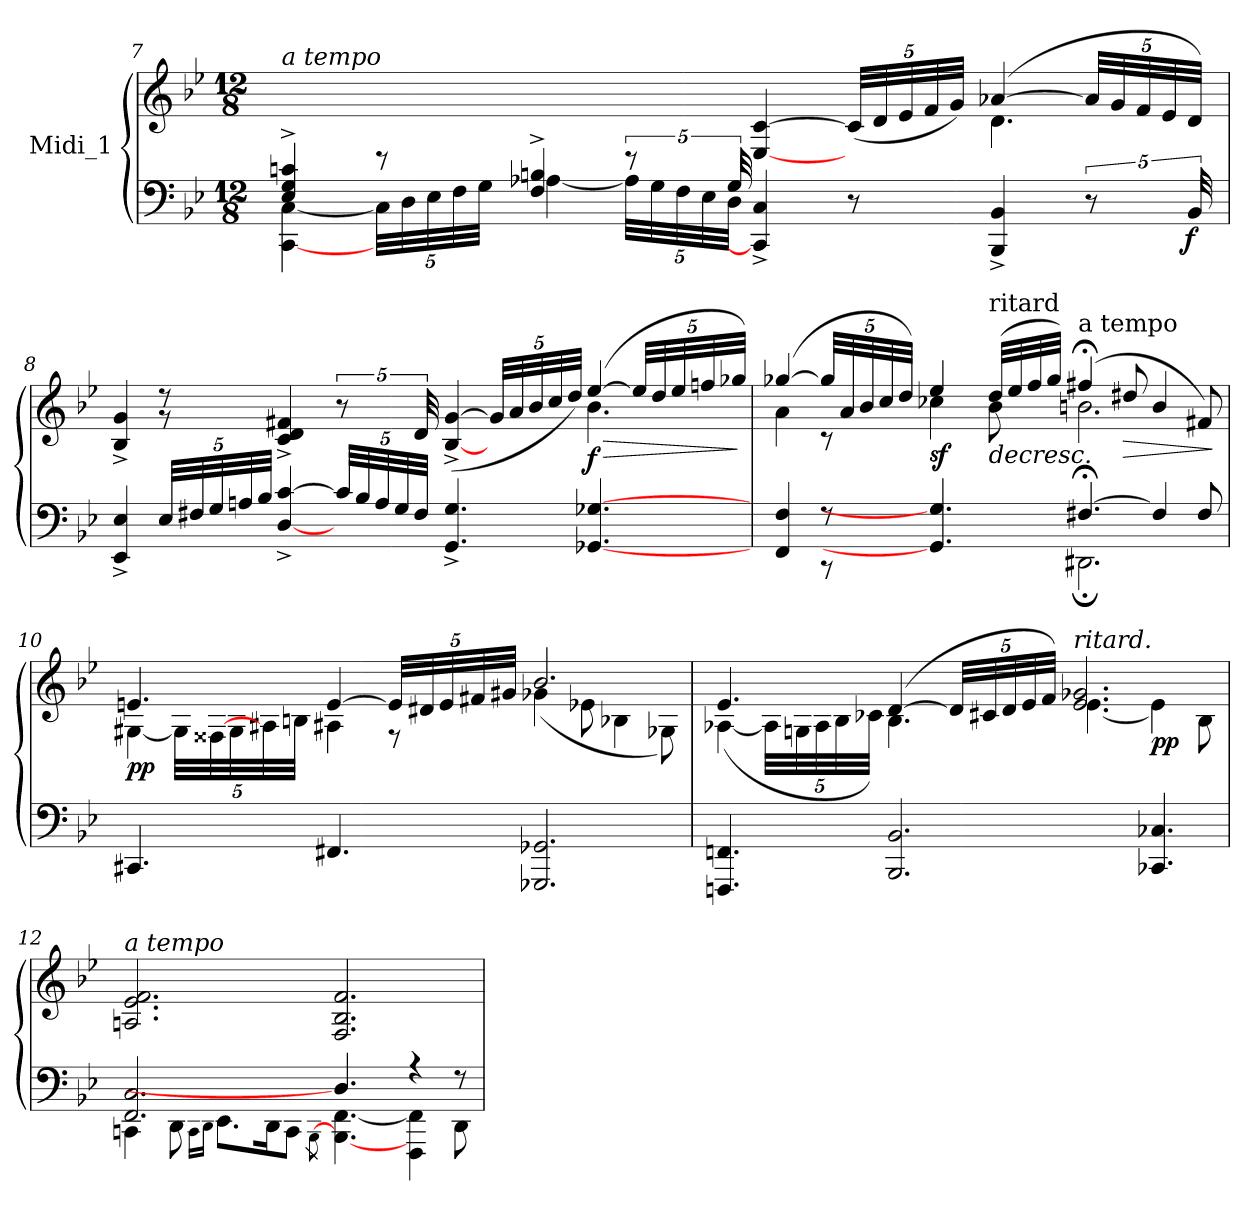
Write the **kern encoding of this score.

**kern	**kern	**dynam
*part1	*part1	*part1
*staff2	*staff1	*staff1/2
*I"Midi_1	*	*
!!LO:LB:g=z
*clefF4	*clefG2	*
*k[b-e-]	*k[b-e-]	*
*B-:	*B-:	*
*M12/8	*M12/8	*
=7	=7	=7
*^	*^	*
*	*^	*	*	*
!	!	!	!LO:TX:a:i:t=a tempo	!	!
4E-i/^ 4G/^ 4cni/^	[4CC\ [4C\	2.ryy	2.ryy	2.ryy	.
*	*Xbrackettup	*	*	*	*
8r	40C\LLL]	.	.	.	.
.	40D\	.	.	.	.
.	40E-i\	.	.	.	.
.	40F\	.	.	.	.
.	40G\JJJ	.	.	.	.
4F/^ 4Bn/^	[4A-X\	.	.	.	.
*brackettup	*Xbrackettup	*	*	*	*
10r	40A-\LLL]	.	.	.	.
.	40G\	.	.	.	.
.	40F\	.	.	.	.
.	40E-\	.	.	.	.
40G/	40D\JJJ	.	.	.	.
4CC/]^ 4C/^	2.ryy	2.ryy	[4E-/ [4c/	4.ryy	.
*	*	*	*Xbrackettup	*	*
8r	.	.	(>40c/LLL]	.	.
.	.	.	40d/	.	.
.	.	.	40e-/	.	.
.	.	.	40f/	.	.
.	.	.	40g/JJJ)	.	.
4BBB-i/^ 4BB-i/^	.	.	(>[4a-X/	4.d\	.
*brackettup	*	*	*	*	*
10r	.	.	40a-/LLL]	.	.
.	.	.	40g/	.	.
.	.	.	40f/	.	.
.	.	.	40e-/	.	.
!	!	!	!	!	!LO:DY:b=2
40BB-/	.	.	40d/JJJ)	.	f
!!LO:LB:g=z	!!
=8	=8	=8	=8	=8	=8
4EE-/^ 4E-/^	2.ryy	2.ryy	4B-/^ 4g/^	4ryy	.
*Xbrackettup	*	*	*	*	*
40E-/LLL	.	.	8r	8r	.
40F#X/	.	.	.	.	.
40G/	.	.	.	.	.
40Ani/	.	.	.	.	.
40B-/JJJ	.	.	.	.	.
[4D/^ [4c/^	.	.	4c/^ 4d/^ 4f#X/^	8ryy	.
.	.	.	.	2ryy	.
*	*	*	*brackettup	*	*
40c/LLL]	.	.	10r	.	.
40B-/	.	.	.	.	.
40A/	.	.	.	.	.
40G/	.	.	.	.	.
40F#/JJJ	.	.	40d/	.	.
4.GG/^ 4.G/^	2.ryy	2.ryy	(>[4B-/^ [4g/^	.	.
*	*	*	*Xbrackettup	*	*
.	.	.	40g/LLL]	8ryy	.
.	.	.	40a/	.	.
.	.	.	40b-/	.	.
.	.	.	40cc/	.	.
.	.	.	40dd/JJJ)	.	.
!	!	!	!	!	!LO:HP:b
!	!	!	!	!	!LO:DY:n=1:b
[4.GG-X/ [4.G-X/	.	.	(>[4ee-/	4.b-\	> f
.	.	.	40ee-/LLL]	.	.
.	.	.	40dd/	.	.
.	.	.	40ee-/	.	.
.	.	.	40ffni/	.	.
.	.	.	40gg-X/JJJ)	.	.
*v	*v	*v	*	*	*
*	*v	*v	*
.	.	]
!!LO:PB:g=z
=9	=9	=9
*^	*^	*
4FF/ 4F/	4ryy	(>[4gg-X/	4a\	.
8r	8r	40gg-/LLL]	8r	.
.	.	40a/	.	.
.	.	40b-/	.	.
.	.	40cc/	.	.
.	.	40dd/JJJ)	.	.
!	!	!	!	!LO:DY:b
4.GG-/] 4.G-/]	8ryy	4ee-/	4cc-X\	sf
.	4ryy	.	.	.
!	!	!LO:TX:a:t=ritard	!	!
!	!	!	!	!LO:HP:b
.	.	(>32dd/LLL	8b-\	>
.	.	32ee-/	.	.
.	.	32ff/	.	.
.	.	32gg-i/JJJ)	.	.
!	!	!LO:TX:a:t=a tempo	!	!
[4.F#X;</	2.DD#X;\	(>4ff#X;</	2.bn\	.
!	!	!	!	!LO:HP:b
.	.	8dd#X/	.	>
4F#/]	.	4b/	.	.
8F#/	.	8f#X/)	.	.
*v	*v	*	*	*
*	*v	*v	*
.	.	] ]
!!LO:LB:g=z
=10	=10	=10
*^	*^	*
!	!	!	!	!LO:DY:b
4.CC#X/	2ryy	4.en/	[4G#X\	pp
.	.	.	40G#\LLL]	.
.	.	.	40F##X\	.
.	.	.	40G#\	.
.	.	.	40A#X\]	.
.	.	.	40Bn\JJJ	.
4.FF#X/	.	[4e/	4A#X\	.
.	2ryy	.	.	.
.	.	40e/LLL]	8r	.
.	.	40d#X/	.	.
.	.	40e/	.	.
.	.	40f#X/	.	.
.	.	40g#X/JJJ	.	.
2.GGG-X/ 2.GG-X/	.	2.b-/	(4g-X\	.
.	2ryy	.	8e-i\	.
.	.	.	4B-X\	.
.	.	.	8G-X\)	.
!!LO:LB:g=z	!!
=11	=11	=11	=11	=11
4.FFFni/ 4.FFni/	2ryy	4.e-/	([4A-X\	.
.	.	.	40A-\LLL]	.
.	.	.	40Gni\	.
.	.	.	40A-\	.
.	.	.	40B-\	.
.	.	.	40c-X\JJJ)	.
2.BBB-/ 2.BB-/	.	(>[4d/	4.B-\	.
.	2ryy	.	.	.
.	.	40d/LLL]	.	.
.	.	40c#X/	.	.
.	.	40d/	.	.
.	.	40e-/	.	.
.	.	40f/JJJ)	.	.
!	!	!LO:TX:a:i:t=ritard.	!	!
.	.	2.e-/ 2.g-X/	[4.e-\	.
.	2ryy	.	.	.
!	!	!	!	!LO:DY:b
4.CC-X/ 4.C-X/	.	.	4e-\]	pp
.	.	.	8B-\	.
=12	=12	=12	=12	=12
!	!	!LO:TX:a:i:t=a tempo	!	!
2.FF/ 2.C/	4CCni\	2.Ani/ 2.e-/ 2.f/	2ryy	.
.	8DD\	.	.	.
.	16qCC\LL	.	.	.
.	16qDD\JJ	.	.	.
.	8.EE-\L	.	.	.
.	.	.	2ryy	.
.	16DD\K	.	.	.
.	8CC\J	.	.	.
.	[8qBBB-\	.	.	.
4.D/]	[4.BBB-\ [4.FF\	2.F/ 2.B-/ 2.f/	.	.
.	.	.	2ryy	.
4r	4FFF\ 4FF\]	.	.	.
8r	8DD\	.	.	.
*v	*v	*	*	*
*	*v	*v	*
=	=	=
*-	*-	*-
